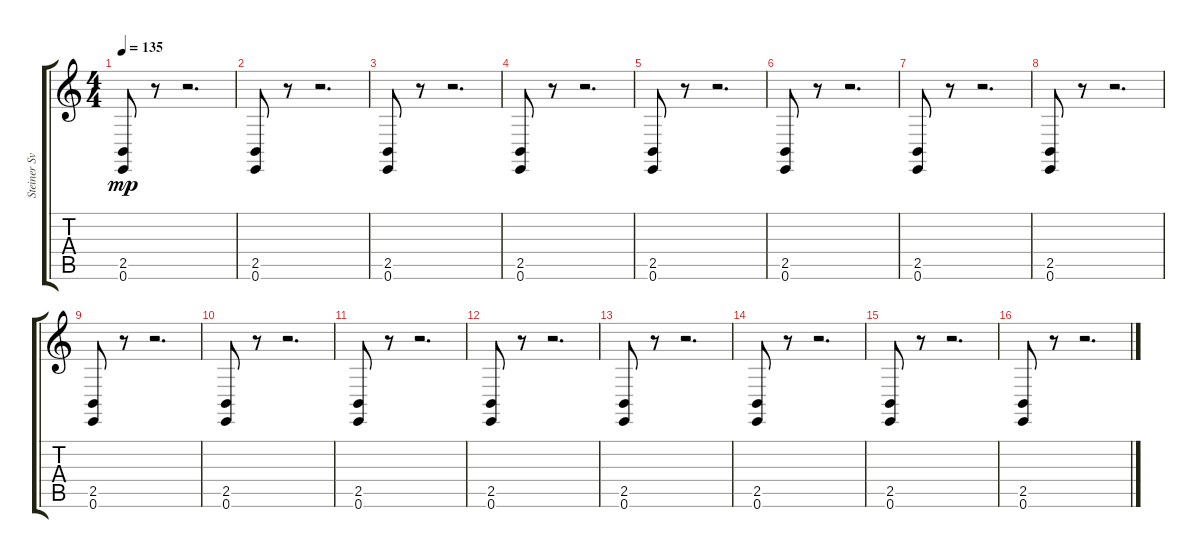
\track ("Steiner Sverd Johnsen : Keyboards" "Steiner Sv") {instrument reversecymbal}
\staff {score tabs}
\tuning (E4 B3 G3 D3 A2 E2) {hide}
\ts (4 4)
\tempo 135
\clef g2
\ks c
(2.5 0.6).8{dy mp} r.8 r.2{d} |
(2.5 0.6).8 r.8 r.2{d} |
(2.5 0.6).8 r.8 r.2{d} |
(2.5 0.6).8 r.8 r.2{d} |
(2.5 0.6).8 r.8 r.2{d} |
(2.5 0.6).8 r.8 r.2{d} |
(2.5 0.6).8 r.8 r.2{d} |
(2.5 0.6).8 r.8 r.2{d} |
(2.5 0.6).8 r.8 r.2{d} |
(2.5 0.6).8 r.8 r.2{d} |
(2.5 0.6).8 r.8 r.2{d} |
(2.5 0.6).8 r.8 r.2{d} |
(2.5 0.6).8 r.8 r.2{d} |
(2.5 0.6).8 r.8 r.2{d} |
(2.5 0.6).8 r.8 r.2{d} |
(2.5 0.6).8 r.8 r.2{d}
